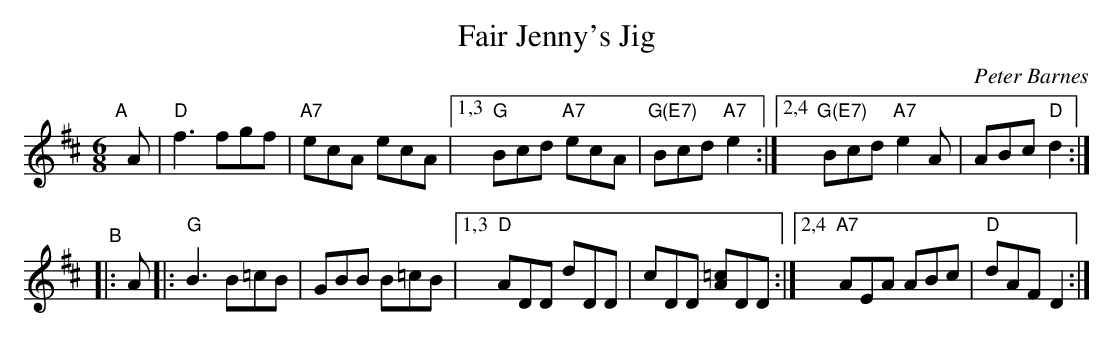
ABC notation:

X:1
T: Fair Jenny's Jig
C: Peter Barnes
M: 6/8
L: 1/8
K: D
"^A"[|] A \
| "D"f3 fgf | "A7"ecA ecA |[1,3 "G"Bcd "A7"ecA | "G(E7)"Bcd "A7"e2 \
                         :|[2,4 "G(E7)"Bcd "A7"e2A | ABc "D"d2 :|
"^B"|: A \
|: "G"B3 B=cB | GBB B=cB |[1,3 "D"ADD dDD | cDD [=cA]DD \
                        :|[2,4 "A7"AEA ABc | "D"dAF D2 :|
